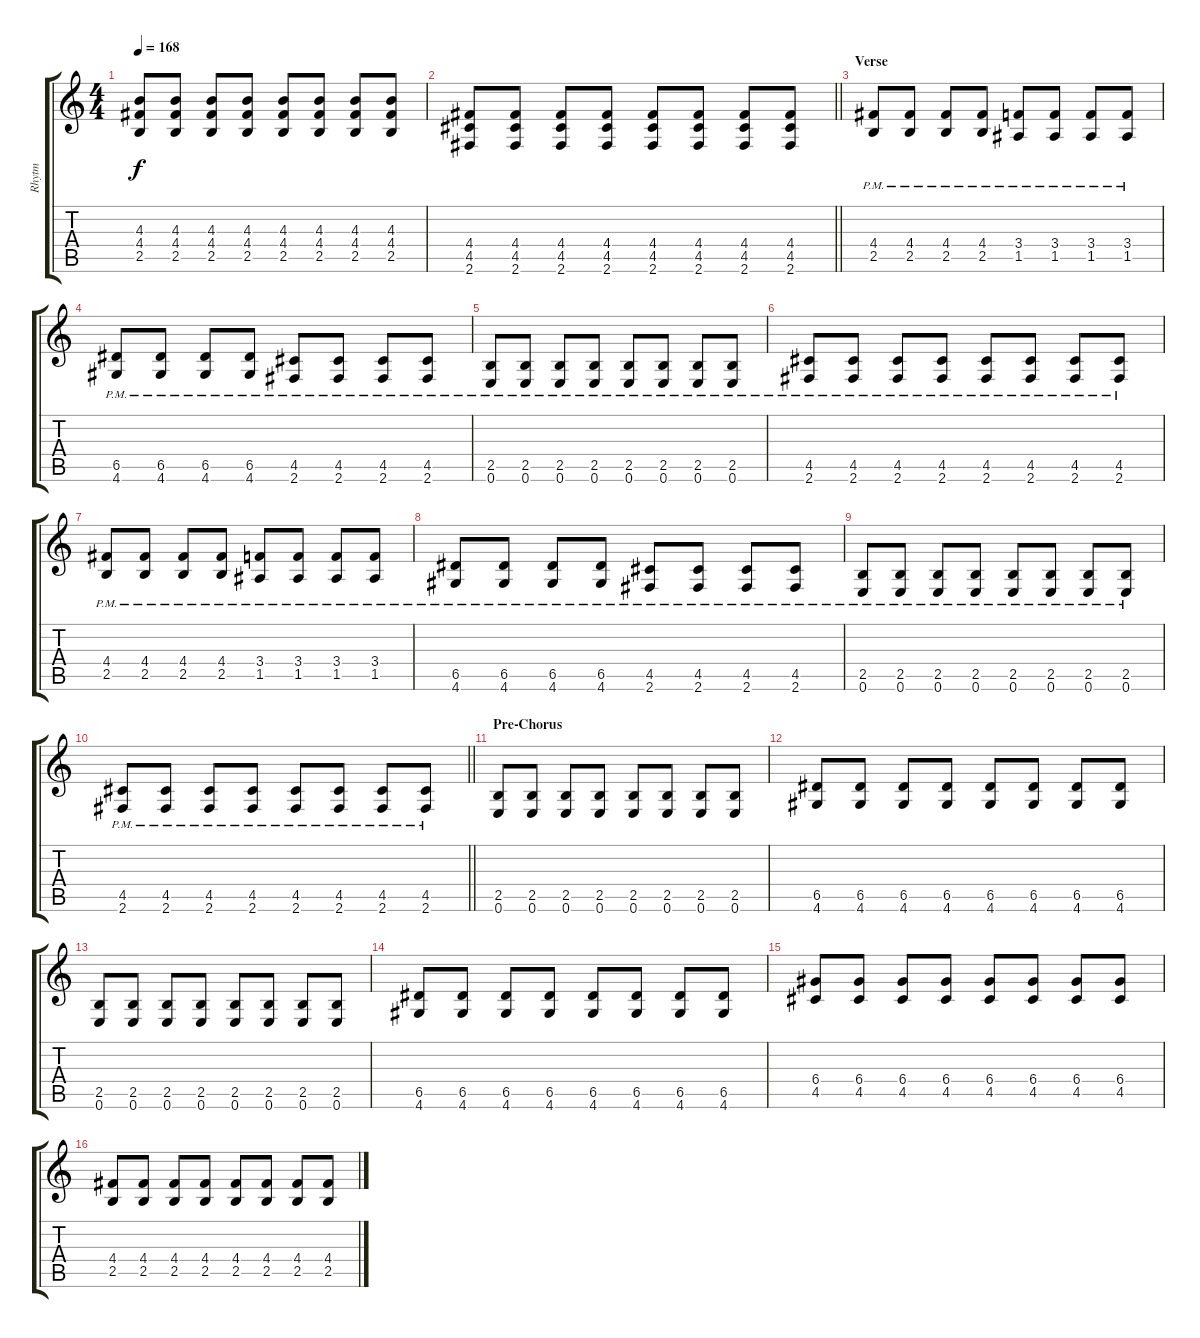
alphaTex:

\track ("Rhytm" "Rhytm") {instrument distortionguitar}
\staff {score tabs}
\tuning (E4 B3 G3 D3 A2 E2) {hide}
\ts (4 4)
\tempo 168
\clef g2
\ks c
(4.3 4.4 2.5).8{dy f} (4.3 4.4 2.5).8 (4.3 4.4 2.5).8 (4.3 4.4 2.5).8 (4.3 4.4 2.5).8 (4.3 4.4 2.5).8 (4.3 4.4 2.5).8 (4.3 4.4 2.5).8 |
\barLineRight lightlight
(4.4 4.5 2.6).8 (4.4 4.5 2.6).8 (4.4 4.5 2.6).8 (4.4 4.5 2.6).8 (4.4 4.5 2.6).8 (4.4 4.5 2.6).8 (4.4 4.5 2.6).8 (4.4 4.5 2.6).8 |
\section ("" "Verse")
(4.4{pm} 2.5{pm}).8 (4.4{pm} 2.5{pm}).8 (4.4{pm} 2.5{pm}).8 (4.4{pm} 2.5{pm}).8 (3.4{pm} 1.5{pm}).8 (3.4{pm} 1.5{pm}).8 (3.4{pm} 1.5{pm}).8 (3.4{pm} 1.5{pm}).8 |
(6.5{pm} 4.6{pm}).8 (6.5{pm} 4.6{pm}).8 (6.5{pm} 4.6{pm}).8 (6.5{pm} 4.6{pm}).8 (4.5{pm} 2.6{pm}).8 (4.5{pm} 2.6{pm}).8 (4.5{pm} 2.6{pm}).8 (4.5{pm} 2.6{pm}).8 |
(2.5{pm} 0.6{pm}).8 (2.5{pm} 0.6{pm}).8 (2.5{pm} 0.6{pm}).8 (2.5{pm} 0.6{pm}).8 (2.5{pm} 0.6{pm}).8 (2.5{pm} 0.6{pm}).8 (2.5{pm} 0.6{pm}).8 (2.5{pm} 0.6{pm}).8 |
(4.5{pm} 2.6{pm}).8 (4.5{pm} 2.6{pm}).8 (4.5{pm} 2.6{pm}).8 (4.5{pm} 2.6{pm}).8 (4.5{pm} 2.6{pm}).8 (4.5{pm} 2.6{pm}).8 (4.5{pm} 2.6{pm}).8 (4.5{pm} 2.6{pm}).8 |
(4.4{pm} 2.5{pm}).8 (4.4{pm} 2.5{pm}).8 (4.4{pm} 2.5{pm}).8 (4.4{pm} 2.5{pm}).8 (3.4{pm} 1.5{pm}).8 (3.4{pm} 1.5{pm}).8 (3.4{pm} 1.5{pm}).8 (3.4{pm} 1.5{pm}).8 |
(6.5{pm} 4.6{pm}).8 (6.5{pm} 4.6{pm}).8 (6.5{pm} 4.6{pm}).8 (6.5{pm} 4.6{pm}).8 (4.5{pm} 2.6{pm}).8 (4.5{pm} 2.6{pm}).8 (4.5{pm} 2.6{pm}).8 (4.5{pm} 2.6{pm}).8 |
(2.5{pm} 0.6{pm}).8 (2.5{pm} 0.6{pm}).8 (2.5{pm} 0.6{pm}).8 (2.5{pm} 0.6{pm}).8 (2.5{pm} 0.6{pm}).8 (2.5{pm} 0.6{pm}).8 (2.5{pm} 0.6{pm}).8 (2.5{pm} 0.6{pm}).8 |
\barLineRight lightlight
(4.5{pm} 2.6{pm}).8 (4.5{pm} 2.6{pm}).8 (4.5{pm} 2.6{pm}).8 (4.5{pm} 2.6{pm}).8 (4.5{pm} 2.6{pm}).8 (4.5{pm} 2.6{pm}).8 (4.5{pm} 2.6{pm}).8 (4.5{pm} 2.6{pm}).8 |
\section ("" "Pre-Chorus")
(2.5 0.6).8 (2.5 0.6).8 (2.5 0.6).8 (2.5 0.6).8 (2.5 0.6).8 (2.5 0.6).8 (2.5 0.6).8 (2.5 0.6).8 |
(6.5 4.6).8 (6.5 4.6).8 (6.5 4.6).8 (6.5 4.6).8 (6.5 4.6).8 (6.5 4.6).8 (6.5 4.6).8 (6.5 4.6).8 |
(2.5 0.6).8 (2.5 0.6).8 (2.5 0.6).8 (2.5 0.6).8 (2.5 0.6).8 (2.5 0.6).8 (2.5 0.6).8 (2.5 0.6).8 |
(6.5 4.6).8 (6.5 4.6).8 (6.5 4.6).8 (6.5 4.6).8 (6.5 4.6).8 (6.5 4.6).8 (6.5 4.6).8 (6.5 4.6).8 |
(6.4 4.5).8 (6.4 4.5).8 (6.4 4.5).8 (6.4 4.5).8 (6.4 4.5).8 (6.4 4.5).8 (6.4 4.5).8 (6.4 4.5).8 |
(4.4 2.5).8 (4.4 2.5).8 (4.4 2.5).8 (4.4 2.5).8 (4.4 2.5).8 (4.4 2.5).8 (4.4 2.5).8 (4.4 2.5).8
